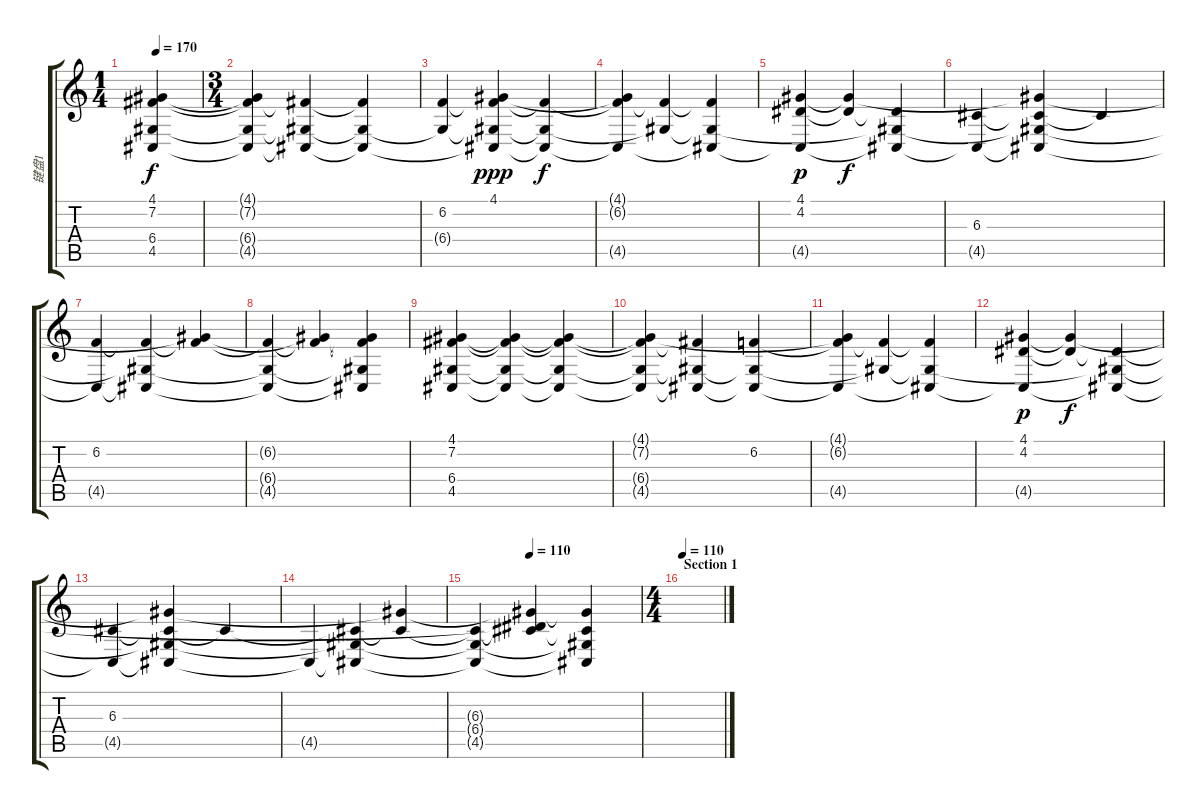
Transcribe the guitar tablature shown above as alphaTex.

\track ("键盘1" "键盘1") {instrument synthstrings2}
\staff {score tabs}
\tuning (E4 B3 G3 D3 A2 E2) {hide}
\ts (1 4)
\tempo 170
\clef g2
\ks c
(4.1 7.2 6.4 4.5).4{dy f instrument synthstrings2} |
\ts (3 4)
(4.1{t} 7.2{t} 6.4{t} 4.5{t}).4 (7.2{t} 6.4{t} 4.5{t}).4 (7.2{t} 6.4{t} 4.5{t}).4 |
(6.2 6.4{t}).4 (4.1 6.2{t} 6.4{t} 4.5{t}).4{dy ppp} (6.2{t} 6.4{t} 4.5{t}).4{dy f} |
(4.1{t} 6.2{t} 4.5{t}).4 (6.2{t} 6.4{t}).4 (6.2{t} 6.4{t} 4.5{t}).4 |
(4.1 4.2 4.5{t}).4{dy p} (4.1{t} 4.2{t}).4{dy f} (4.2{t} 6.4{t} 4.5{t}).4 |
(6.3 4.5{t}).4 (4.1{t} 6.3{t} 6.4{t} 4.5{t}).4 6.3{t}.4 |
(6.2 4.5{t}).4 (6.2{t} 6.4{t} 4.5{t}).4 (4.1{t} 6.2{t}).4 |
(6.2{t} 6.4{t} 4.5{t}).4 (4.1{t} 6.2{t}).4 (4.1{t} 6.2{t} 6.4{t} 4.5{t}).4 |
(4.1 7.2 6.4 4.5).4 (4.1{t} 7.2{t} 6.4{t} 4.5{t}).4 (4.1{t} 7.2{t} 6.4{t} 4.5{t}).4 |
(4.1{t} 7.2{t} 6.4{t} 4.5{t}).4 (7.2{t} 6.4{t} 4.5{t}).4 (6.2 6.4{t} 4.5{t}).4 |
(4.1{t} 6.2{t} 4.5{t}).4 (6.2{t} 6.4{t}).4 (6.2{t} 6.4{t} 4.5{t}).4 |
(4.1 4.2 4.5{t}).4{dy p} (4.1{t} 4.2{t}).4{dy f} (4.2{t} 6.4{t} 4.5{t}).4 |
(6.3 4.5{t}).4 (4.1{t} 6.3{t} 6.4{t} 4.5{t}).4 6.3{t}.4 |
4.5{t}.4 (6.3{t} 6.4{t} 4.5{t}).4 (4.1{t} 6.3{t}).4 |
\tempo (110 0.3333333333333333)
(6.3{t} 6.4{t} 4.5{t}).4 (4.1{t} 4.2{t} 6.3{t}).4 (4.1{t} 6.3{t} 6.4{t} 4.5{t}).4 |
\ts (4 4)
\section ("" "Section 1")
\tempo 110
